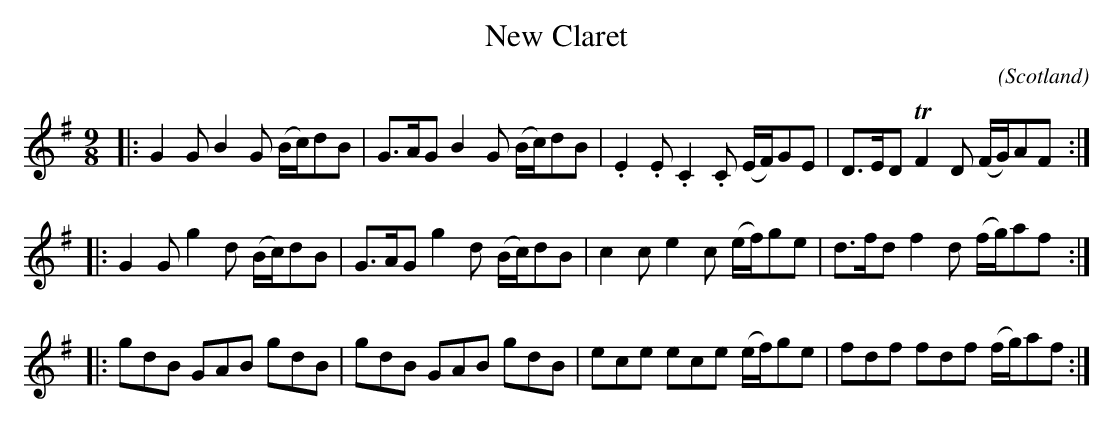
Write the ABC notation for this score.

X:1
T:New Claret
C:
O:Scotland
M:9/8
L:1/8
K:G
|: G2 G B2 G (B/c/)dB | G>AG B2 G (B/c/)dB | .E2 .E .C2 .C (E/F/)GE | D>ED TF2 D (F/G/)AF :|
|: G2 G g2 d (B/c/)dB | G>AG g2 d (B/c/)dB | c2 c e2 c (e/f/)ge | d>fd f2 d (f/g/)af :|
|: gdB GAB gdB | gdB GAB gdB | ece ece (e/f/)ge | fdf fdf (f/g/)af :|
